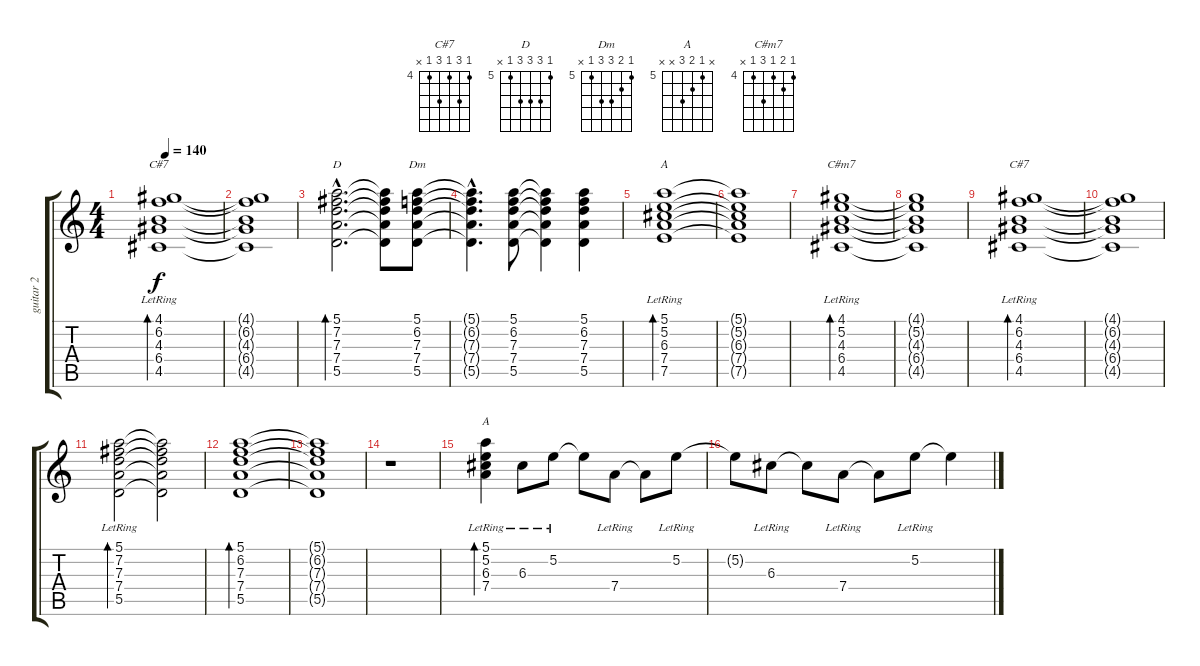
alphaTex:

\track ("guitar 2" "guitar 2") {instrument overdrivenguitar}
\staff {score tabs}
\tuning (E4 B3 G3 D3 A2 E2) {hide}
\chord ("C#7" 4 6 4 6 4 x) {firstfret 4 barre 4}
\chord ("D" 5 7 7 7 5 x) {firstfret 5}
\chord ("Dm" 5 6 7 7 5 x) {firstfret 5}
\chord ("A" 5 5 6 7 7 5) {firstfret 5 barre 5}
\chord ("C#m7" 4 5 4 6 4 x) {firstfret 4}
\chord ("C#7" 4 6 4 6 4 x) {firstfret 4}
\chord ("A" x 5 6 7 x x) {firstfret 5}
\ts (4 4)
\tempo 140
\clef g2
\ks c
(4.1{lr} 6.2{lr} 4.3{lr} 6.4{lr} 4.5{lr}).1{bd 480 ch "C#7" dy f} |
(4.1{t} 6.2{t} 4.3{t} 6.4{t} 4.5{t}).1 |
(5.1{hac} 7.2{hac} 7.3{hac} 7.4{hac} 5.5{hac}).2{d bd 480 ch "D"} (5.1{t} 7.2{t} 7.3{t} 7.4{t} 5.5{t}).8 (5.1 6.2 7.3 7.4 5.5).8{ch "Dm"} |
(5.1{hac t} 6.2{hac t} 7.3{hac t} 7.4{hac t} 5.5{hac t}).4{d} (5.1 6.2 7.3 7.4 5.5).8 (5.1{t} 6.2{t} 7.3{t} 7.4{t} 5.5{t}).4 (5.1 6.2 7.3 7.4 5.5).4 |
(5.1{lr} 5.2{lr} 6.3{lr} 7.4{lr} 7.5{lr}).1{bd 480 ch "A"} |
(5.1{t} 5.2{t} 6.3{t} 7.4{t} 7.5{t}).1 |
(4.1{lr} 5.2{lr} 4.3{lr} 6.4{lr} 4.5{lr}).1{bd 480 ch "C#m7"} |
(4.1{t} 5.2{t} 4.3{t} 6.4{t} 4.5{t}).1 |
(4.1{lr} 6.2{lr} 4.3{lr} 6.4{lr} 4.5{lr}).1{bd 480 ch "C#7"} |
(4.1{t} 6.2{t} 4.3{t} 6.4{t} 4.5{t}).1 |
(5.1{lr} 7.2{lr} 7.3{lr} 7.4{lr} 5.5{lr}).2{bd 480} (5.1{t} 7.2{t} 7.3{t} 7.4{t} 5.5{t}).2 |
(5.1 6.2 7.3 7.4 5.5).1{bd 480} |
(5.1{t} 6.2{t} 7.3{t} 7.4{t} 5.5{t}).1 |
r.1 |
(5.1{lr} 5.2{lr} 6.3{lr} 7.4{lr}).4{bd 240 ch "A"} 6.3{lr}.8 5.2{lr}.8 5.2{t}.8 7.4{lr}.8 7.4{t}.8 5.2{lr}.8 |
5.2{t}.8 6.3{lr}.8 6.3{t}.8 7.4{lr}.8 7.4{t}.8 5.2{lr}.8 5.2{t}.4
